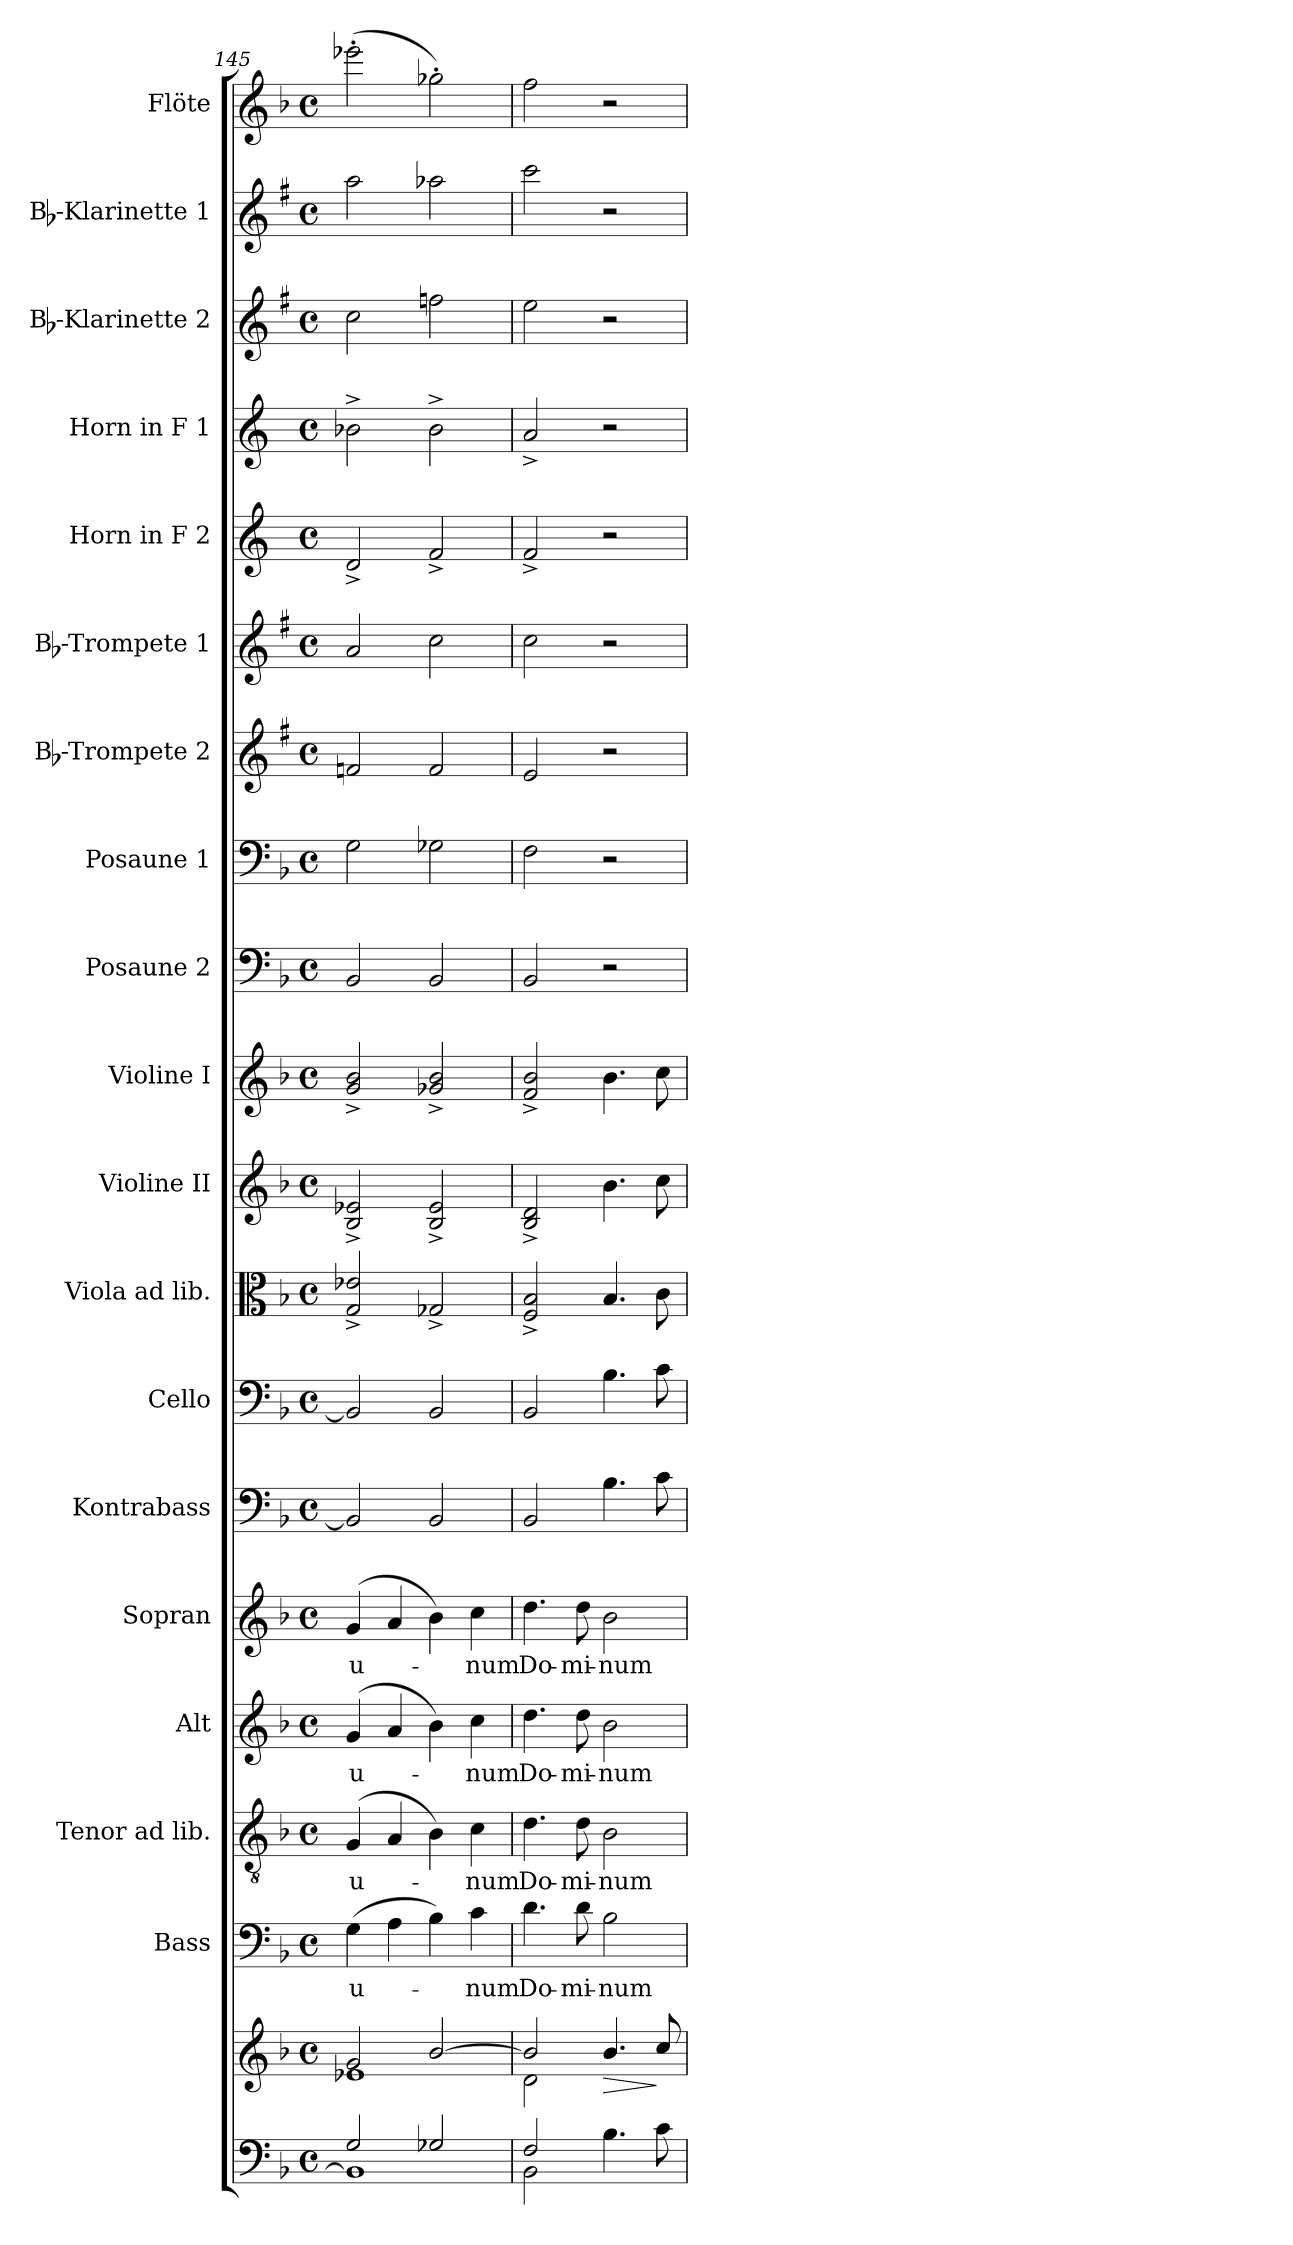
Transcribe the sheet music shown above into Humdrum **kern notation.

**kern	**kern	**dynam	**kern	**text	**kern	**text	**kern	**text	**kern	**text	**kern	**kern	**kern	**kern	**kern	**kern	**kern	**kern	**kern	**kern	**kern	**kern	**kern	**kern
*part19	*part19	*part19	*part18	*part18	*part17	*part17	*part16	*part16	*part15	*part15	*part14	*part13	*part12	*part11	*part10	*part9	*part8	*part7	*part6	*part5	*part4	*part3	*part2	*part1
*staff20	*staff19	*staff19/20	*staff18	*staff18	*staff17	*staff17	*staff16	*staff16	*staff15	*staff15	*staff14	*staff13	*staff12	*staff11	*staff10	*staff9	*staff8	*staff7	*staff6	*staff5	*staff4	*staff3	*staff2	*staff1
*	*	*	*I"Bass	*	*I"Tenor ad lib.	*	*I"Alt	*	*I"Sopran	*	*I"Kontrabass	*I"Cello	*I"Viola ad lib.	*I"Violine II	*I"Violine I	*I"Posaune 2	*I"Posaune 1	*I"Bb-Trompete 2	*I"Bb-Trompete 1	*I"Horn in F 2	*I"Horn in F 1	*I"Bb-Klarinette 2	*I"Bb-Klarinette 1	*I"Flöte
*	*	*	*I'B.	*	*I'T.	*	*I'A.	*	*I'S.	*	*I'Kb.	*	*I'Vla.	*I'Vl. II	*I'Vl. I	*I'Pos. 2	*I'Pos. 1	*I'Bb Trp. 2	*I'Bb Trp. 1	*	*	*I'Bb Kl. 2	*I'Bb Kl. 1	*I'Fl.
*clefF4	*clefG2	*	*clefF4	*	*clefGv2	*	*clefG2	*	*clefG2	*	*clefF4	*clefF4	*clefC3	*clefG2	*clefG2	*clefF4	*clefF4	*clefG2	*clefG2	*clefG2	*clefG2	*clefG2	*clefG2	*clefG2
*	*	*	*	*	*	*	*	*	*	*	*ITrd7c12	*	*	*	*	*	*	*ITrd1c2	*ITrd1c2	*ITrd4c7	*ITrd4c7	*ITrd1c2	*ITrd1c2	*
*k[b-]	*k[b-]	*	*k[b-]	*	*k[b-]	*	*k[b-]	*	*k[b-]	*	*k[b-]	*k[b-]	*k[b-]	*k[b-]	*k[b-]	*k[b-]	*k[b-]	*k[b-]	*k[b-]	*k[b-]	*k[b-]	*k[b-]	*k[b-]	*k[b-]
*F:	*F:	*	*F:	*	*F:	*	*F:	*	*F:	*	*F:	*F:	*F:	*F:	*F:	*F:	*F:	*F:	*F:	*F:	*F:	*F:	*F:	*F:
*M4/4	*M4/4	*	*M4/4	*	*M4/4	*	*M4/4	*	*M4/4	*	*M4/4	*M4/4	*M4/4	*M4/4	*M4/4	*M4/4	*M4/4	*M4/4	*M4/4	*M4/4	*M4/4	*M4/4	*M4/4	*M4/4
*met(c)	*met(c)	*	*met(c)	*	*met(c)	*	*met(c)	*	*met(c)	*	*met(c)	*met(c)	*met(c)	*met(c)	*met(c)	*met(c)	*met(c)	*met(c)	*met(c)	*met(c)	*met(c)	*met(c)	*met(c)	*met(c)
=145	=145	=145	=145	=145	=145	=145	=145	=145	=145	=145	=145	=145	=145	=145	=145	=145	=145	=145	=145	=145	=145	=145	=145	=145
*^	*^	*	*	*	*	*	*	*	*	*	*	*	*	*	*	*	*	*	*	*	*	*	*	*
!	!	!	!	!	!	!LO:LY:b	!	!LO:LY:b	!	!LO:LY:b	!	!LO:LY:b	!	!	!	!	!	!	!	!	!	!	!	!	!	!
2G/	1BB-]	2g/	1e-X	.	(>4G\	u-	(4G/	u-	(4g/	u-	(4g/	u-	2BBB-/]	2BB-/]	2G/^< 2e-X/^<	2B-/^< 2e-X/^<	2g/^< 2b-/^<	2BB-/	2G\	2e-X/	2g/	2G^</	2e-X^>\	2b-\	2gg\	(>2eee-X'>\
.	.	.	.	.	4A\	.	4A/	.	4a/	.	4a/	.	.	.	.	.	.	.	.	.	.	.	.	.	.	.
2G-X/	.	[>2b-/	.	.	4B-\)	.	4B-\)	.	4b-\)	.	4b-\)	.	2BBB-/	2BB-/	2G-X^</	2B-/^< 2e-/^<	2g-X/^< 2b-/^<	2BB-/	2G-X\	2e-/	2b-\	2B-^</	2e-^>\	2ee-X\	2gg-X\	2gg-X'>\)
!	!	!	!	!	!	!LO:LY:b	!	!LO:LY:b	!	!LO:LY:b	!	!LO:LY:b	!	!	!	!	!	!	!	!	!	!	!	!	!	!
.	.	.	.	.	4c\	-num	4c\	-num	4cc\	-num	4cc\	-num	.	.	.	.	.	.	.	.	.	.	.	.	.	.
=146	=146	=146	=146	=146	=146	=146	=146	=146	=146	=146	=146	=146	=146	=146	=146	=146	=146	=146	=146	=146	=146	=146	=146	=146	=146	=146
!	!	!	!	!	!	!LO:LY:b	!	!LO:LY:b	!	!LO:LY:b	!	!LO:LY:b	!	!	!	!	!	!	!	!	!	!	!	!	!	!
2F/	2BB-\	2b-/]	2d\	.	4.d\	Do-	4.d\	Do-	4.dd\	Do-	4.dd\	Do-	2BBB-/	2BB-/	2F/^< 2B-/^<	2B-/^< 2d/^<	2f/^< 2b-/^<	2BB-/	2F\	2d/	2b-\	2B-^</	2d^</	2dd\	2bb-\	2ff\
!	!	!	!	!	!	!LO:LY:b	!	!LO:LY:b	!	!LO:LY:b	!	!LO:LY:b	!	!	!	!	!	!	!	!	!	!	!	!	!	!
.	.	.	.	.	8d\	-mi-	8d\	-mi-	8dd\	-mi-	8dd\	-mi-	.	.	.	.	.	.	.	.	.	.	.	.	.	.
!	!	!	!	!LO:HP:b	!	!LO:LY:b	!	!LO:LY:b	!	!LO:LY:b	!	!LO:LY:b	!	!	!	!	!	!	!	!	!	!	!	!	!	!
2ryy	4.B-\	4.b-/	2ryy	>	2B-\	-num	2B-\	-num	2b-\	-num	2b-\	-num	4.BB-\	4.B-\	4.B-/	4.b-\	4.b-\	2r	2r	2r	2r	2r	2r	2r	2r	2r
.	8c\	8cc/	.	]	.	.	.	.	.	.	.	.	8C\	8c\	8c\	8cc\	8cc\	.	.	.	.	.	.	.	.	.
*v	*v	*	*	*	*	*	*	*	*	*	*	*	*	*	*	*	*	*	*	*	*	*	*	*	*	*
*	*v	*v	*	*	*	*	*	*	*	*	*	*	*	*	*	*	*	*	*	*	*	*	*	*	*
=	=	=	=	=	=	=	=	=	=	=	=	=	=	=	=	=	=	=	=	=	=	=	=	=
*-	*-	*-	*-	*-	*-	*-	*-	*-	*-	*-	*-	*-	*-	*-	*-	*-	*-	*-	*-	*-	*-	*-	*-	*-
